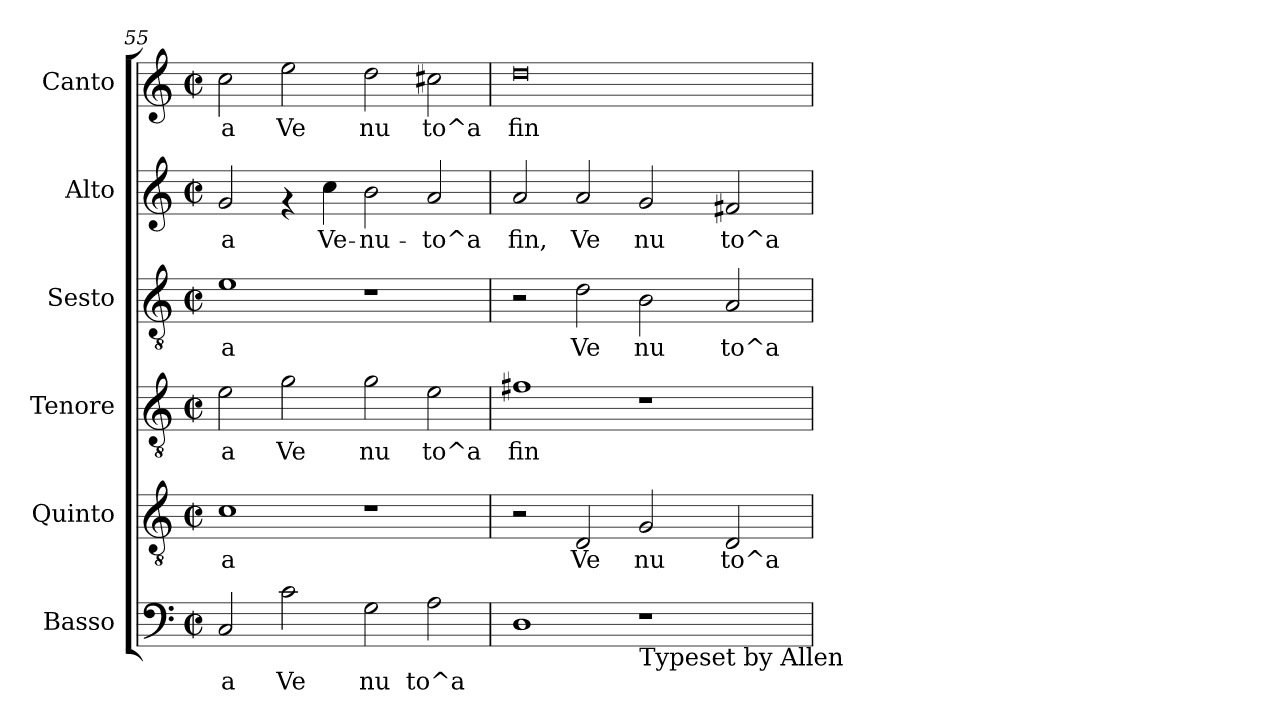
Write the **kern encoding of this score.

**kern	**text	**kern	**text	**kern	**text	**kern	**text	**kern	**text	**kern	**text
*part6	*part6	*part5	*part5	*part4	*part4	*part3	*part3	*part2	*part2	*part1	*part1
*staff6	*staff6	*staff5	*staff5	*staff4	*staff4	*staff3	*staff3	*staff2	*staff2	*staff1	*staff1
*I"Basso	*	*I"Quinto	*	*I"Tenore	*	*I"Sesto	*	*I"Alto	*	*I"Canto	*
*I'Basso	*	*I'Quinto	*	*I'Tenore	*	*I'Sesto	*	*I'Alto	*	*I'Canto	*
*clefF4	*	*clefGv2	*	*clefGv2	*	*clefGv2	*	*clefG2	*	*clefG2	*
*k[]	*	*k[]	*	*k[]	*	*k[]	*	*k[]	*	*k[]	*
*C:	*	*C:	*	*C:	*	*C:	*	*C:	*	*C:	*
*M2/2	*	*M2/2	*	*M2/2	*	*M2/2	*	*M2/2	*	*M2/2	*
*met(c|)	*	*met(c|)	*	*met(c|)	*	*met(c|)	*	*met(c|)	*	*met(c|)	*
=55	=55	=55	=55	=55	=55	=55	=55	=55	=55	=55	=55
!	!LO:LY:b:cj	!	!LO:LY:b:cj	!	!LO:LY:b:cj	!	!LO:LY:b:cj	!	!LO:LY:b:cj	!	!LO:LY:b:cj
2C/	a	1c	a	2e\	a	1e	a	2g/	-a	2cc\	a
!	!LO:LY:b:cj	!	!	!	!LO:LY:b:cj	!	!	!	!	!	!LO:LY:b:cj
2c\	Ve	.	.	2g\	Ve	.	.	4rf	.	2ee\	Ve
!	!	!	!	!	!	!	!	!	!LO:LY:b:cj	!	!
.	.	.	.	.	.	.	.	4cc\	Ve-	.	.
!	!LO:LY:b:cj	!	!	!	!LO:LY:b:cj	!	!	!	!LO:LY:b:cj	!	!LO:LY:b:cj
2G\	nu	1r	.	2g\	nu	1r	.	2b\	-nu-	2dd\	nu
!	!LO:LY:b:cj	!	!	!	!LO:LY:b:cj	!	!	!	!LO:LY:b:cj	!	!LO:LY:b:cj
2A\	to^a	.	.	2e\	to^a	.	.	2a/	-to^a	2cc#X\	to^a
!!LO:PB:g=z
=56	=56	=56	=56	=56	=56	=56	=56	=56	=56	=56	=56
!	!	!	!	!	!LO:LY:b:cj	!	!	!	!LO:LY:b:cj	!	!LO:LY:b:cj
1D	.	2r	.	1f#X	fin	2r	.	2a/	fin,	0dd	fin
!	!	!	!LO:LY:b:cj	!	!	!	!LO:LY:b:cj	!	!LO:LY:b:cj	!	!
.	.	2D/	Ve	.	.	2d\	Ve	2a/	Ve	.	.
!LO:TX:b:t=Typeset by Allen	!	!	!	!	!	!	!	!	!	!	!
!	!	!	!LO:LY:b:cj	!	!	!	!LO:LY:b:cj	!	!LO:LY:b:cj	!	!
1r	.	2G/	nu	1r	.	2B\	nu	2g/	nu	.	.
!	!	!	!LO:LY:b:cj	!	!	!	!LO:LY:b:cj	!	!LO:LY:b:cj	!	!
.	.	2D/	to^a	.	.	2A/	to^a	2f#X/	to^a	.	.
=	=	=	=	=	=	=	=	=	=	=	=
*-	*-	*-	*-	*-	*-	*-	*-	*-	*-	*-	*-
